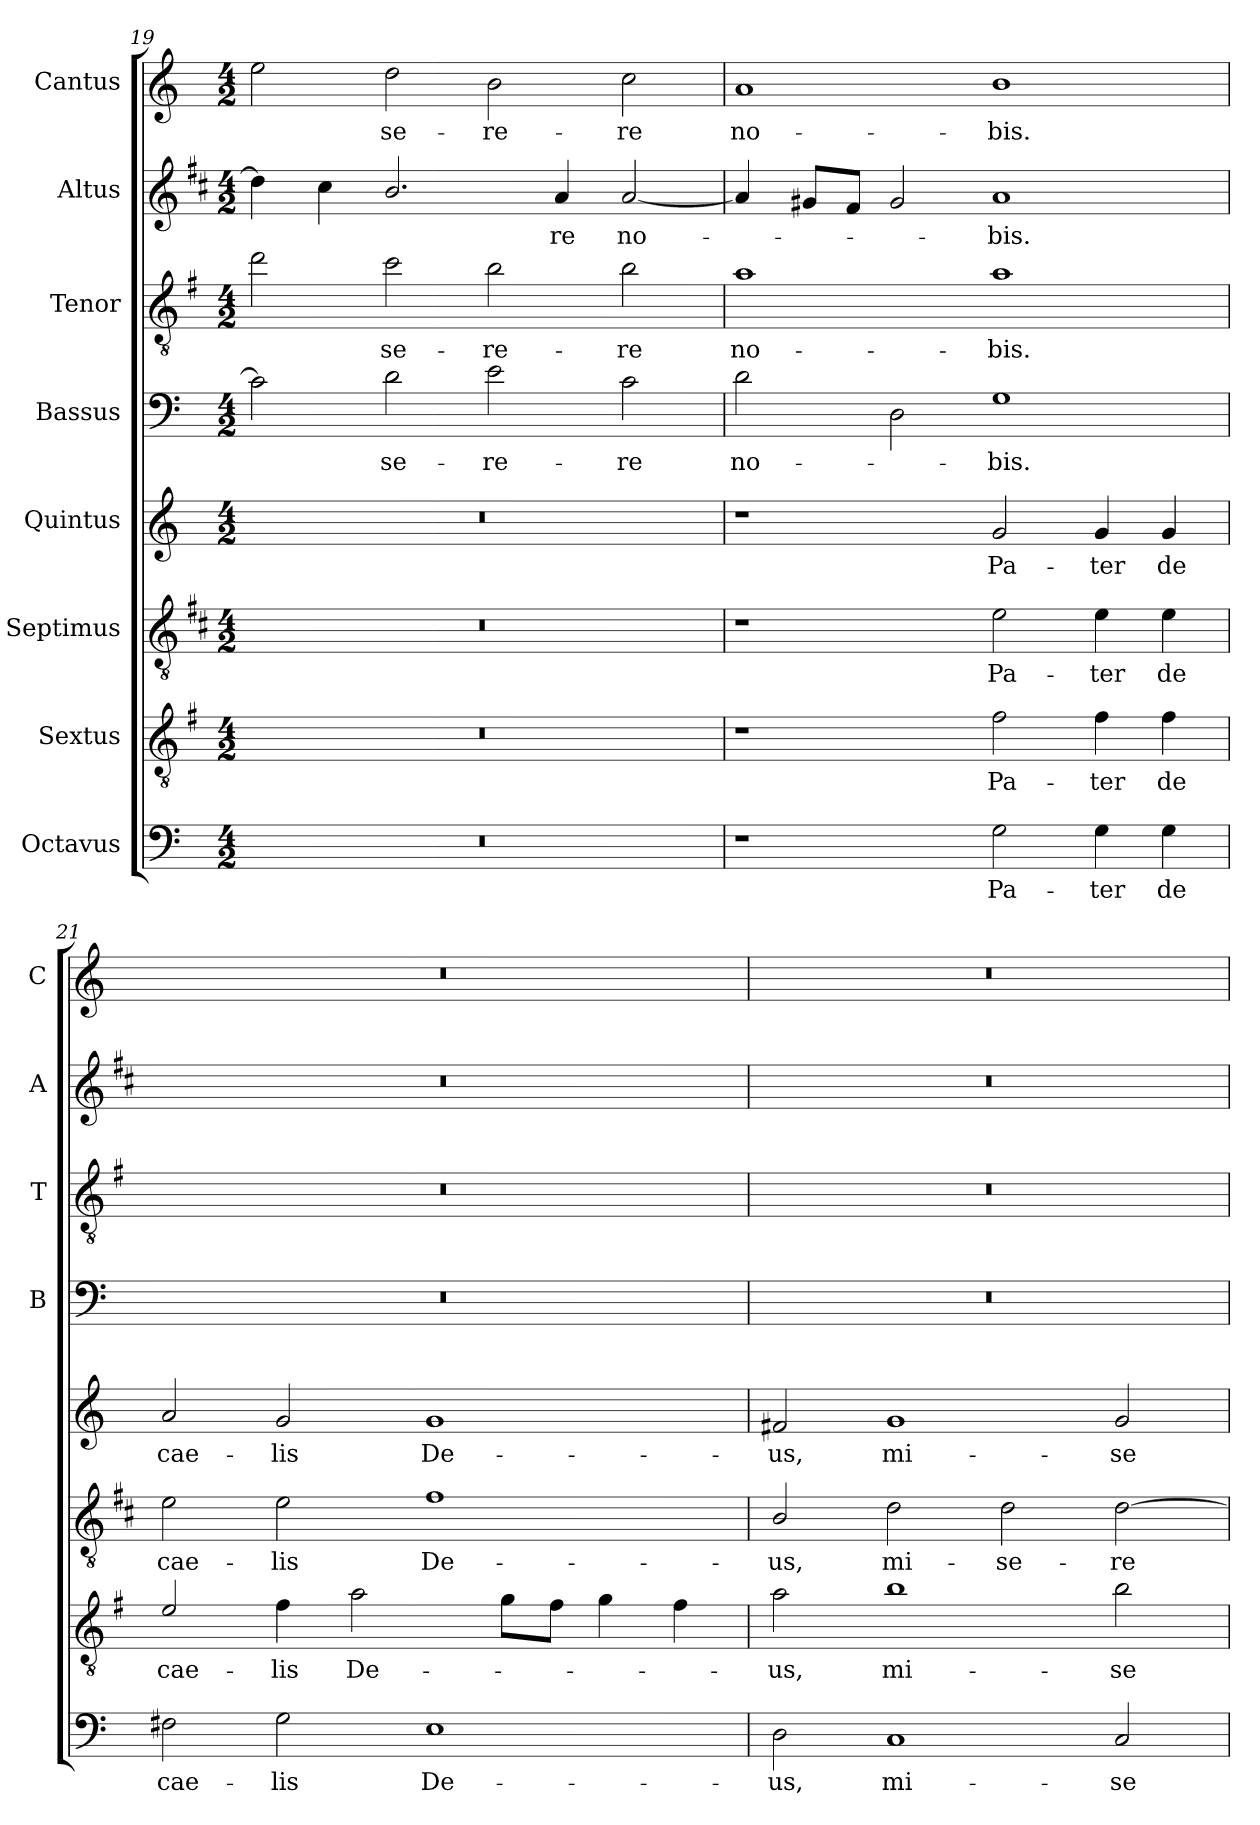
**kern	**text	**kern	**text	**kern	**text	**kern	**text	**kern	**text	**kern	**text	**kern	**text	**kern	**text
*part8	*part8	*part7	*part7	*part6	*part6	*part5	*part5	*part4	*part4	*part3	*part3	*part2	*part2	*part1	*part1
*staff8	*staff8	*staff7	*staff7	*staff6	*staff6	*staff5	*staff5	*staff4	*staff4	*staff3	*staff3	*staff2	*staff2	*staff1	*staff1
*I"Octavus	*	*I"Sextus	*	*I"Septimus	*	*I"Quintus	*	*I"Bassus	*	*I"Tenor	*	*I"Altus	*	*I"Cantus	*
*	*	*	*	*	*	*	*	*I'B	*	*I'T	*	*I'A	*	*I'C	*
*clefF4	*	*clefGv2	*	*clefGv2	*	*clefG2	*	*clefF4	*	*clefGv2	*	*clefG2	*	*clefG2	*
*	*	*ITrd4c7	*	*ITrd1c2	*	*	*	*	*	*ITrd4c7	*	*ITrd1c2	*	*	*
*k[]	*	*k[]	*	*k[]	*	*k[]	*	*k[]	*	*k[]	*	*k[]	*	*k[]	*
*C:	*	*C:	*	*C:	*	*C:	*	*C:	*	*C:	*	*C:	*	*C:	*
*M4/2	*	*M4/2	*	*M4/2	*	*M4/2	*	*M4/2	*	*M4/2	*	*M4/2	*	*M4/2	*
=19	=19	=19	=19	=19	=19	=19	=19	=19	=19	=19	=19	=19	=19	=19	=19
0r	.	0r	.	0r	.	0r	.	2c\]	.	2g\	.	4cc\]	.	2ee\	.
.	.	.	.	.	.	.	.	.	.	.	.	4b\	.	.	.
!	!	!	!	!	!	!	!	!	!LO:LY:b	!	!LO:LY:b	!	!	!	!LO:LY:b
.	.	.	.	.	.	.	.	2d\	-se-	2f\	-se-	2.a/	.	2dd\	-se-
!	!	!	!	!	!	!	!	!	!LO:LY:b	!	!LO:LY:b	!	!	!	!LO:LY:b
.	.	.	.	.	.	.	.	2e\	-re-	2e\	-re-	.	.	2b\	-re-
!	!	!	!	!	!	!	!	!	!	!	!	!	!LO:LY:b	!	!
.	.	.	.	.	.	.	.	.	.	.	.	4g/	-re	.	.
!	!	!	!	!	!	!	!	!	!LO:LY:b	!	!LO:LY:b	!	!LO:LY:b	!	!LO:LY:b
.	.	.	.	.	.	.	.	2c\	-re	2e\	-re	[2g/	no-	2cc\	-re
=20	=20	=20	=20	=20	=20	=20	=20	=20	=20	=20	=20	=20	=20	=20	=20
!	!	!	!	!	!	!	!	!	!LO:LY:b	!	!LO:LY:b	!	!	!	!LO:LY:b
1r	.	1r	.	1r	.	1r	.	2d\	no-	1d	no-	4g/]	.	1a	no-
.	.	.	.	.	.	.	.	.	.	.	.	8f#X/L	.	.	.
.	.	.	.	.	.	.	.	.	.	.	.	8e/J	.	.	.
.	.	.	.	.	.	.	.	2D\	.	.	.	2f#/	.	.	.
!	!LO:LY:b	!	!LO:LY:b	!	!LO:LY:b	!	!LO:LY:b	!	!LO:LY:b	!	!LO:LY:b	!	!LO:LY:b	!	!LO:LY:b
2G\	Pa-	2B\	Pa-	2d\	Pa-	2g/	Pa-	1G	-bis.	1d	-bis.	1g	-bis.	1b	-bis.
!	!LO:LY:b	!	!LO:LY:b	!	!LO:LY:b	!	!LO:LY:b	!	!	!	!	!	!	!	!
4G\	-ter	4B\	-ter	4d\	-ter	4g/	-ter	.	.	.	.	.	.	.	.
!	!LO:LY:b	!	!LO:LY:b	!	!LO:LY:b	!	!LO:LY:b	!	!	!	!	!	!	!	!
4G\	de	4B\	de	4d\	de	4g/	de	.	.	.	.	.	.	.	.
=21	=21	=21	=21	=21	=21	=21	=21	=21	=21	=21	=21	=21	=21	=21	=21
!	!LO:LY:b	!	!LO:LY:b	!	!LO:LY:b	!	!LO:LY:b	!	!	!	!	!	!	!	!
2F#X\	cae-	2A/	cae-	2d\	cae-	2a/	cae-	0r	.	0r	.	0r	.	0r	.
!	!LO:LY:b	!	!LO:LY:b	!	!LO:LY:b	!	!LO:LY:b	!	!	!	!	!	!	!	!
2G\	-lis	4B\	-lis	2d\	-lis	2g/	-lis	.	.	.	.	.	.	.	.
!	!	!	!LO:LY:b	!	!	!	!	!	!	!	!	!	!	!	!
.	.	2d\	De-	.	.	.	.	.	.	.	.	.	.	.	.
!	!LO:LY:b	!	!	!	!LO:LY:b	!	!LO:LY:b	!	!	!	!	!	!	!	!
1E	De-	.	.	1e	De-	1g	De-	.	.	.	.	.	.	.	.
.	.	8c\L	.	.	.	.	.	.	.	.	.	.	.	.	.
.	.	8B\J	.	.	.	.	.	.	.	.	.	.	.	.	.
.	.	4c\	.	.	.	.	.	.	.	.	.	.	.	.	.
.	.	4B\	.	.	.	.	.	.	.	.	.	.	.	.	.
=22	=22	=22	=22	=22	=22	=22	=22	=22	=22	=22	=22	=22	=22	=22	=22
!	!LO:LY:b	!	!LO:LY:b	!	!LO:LY:b	!	!LO:LY:b	!	!	!	!	!	!	!	!
2D\	-us,	2d\	-us,	2A/	-us,	2f#X/	-us,	0r	.	0r	.	0r	.	0r	.
!	!LO:LY:b	!	!LO:LY:b	!	!LO:LY:b	!	!LO:LY:b	!	!	!	!	!	!	!	!
1C	mi-	1e	mi-	2c\	mi-	1g	mi-	.	.	.	.	.	.	.	.
!	!	!	!	!	!LO:LY:b	!	!	!	!	!	!	!	!	!	!
.	.	.	.	2c\	-se-	.	.	.	.	.	.	.	.	.	.
!	!LO:LY:b	!	!LO:LY:b	!	!LO:LY:b	!	!LO:LY:b	!	!	!	!	!	!	!	!
2C/	-se-	2e\	-se-	[2c\	-re-	2g/	-se-	.	.	.	.	.	.	.	.
=	=	=	=	=	=	=	=	=	=	=	=	=	=	=	=
*-	*-	*-	*-	*-	*-	*-	*-	*-	*-	*-	*-	*-	*-	*-	*-
